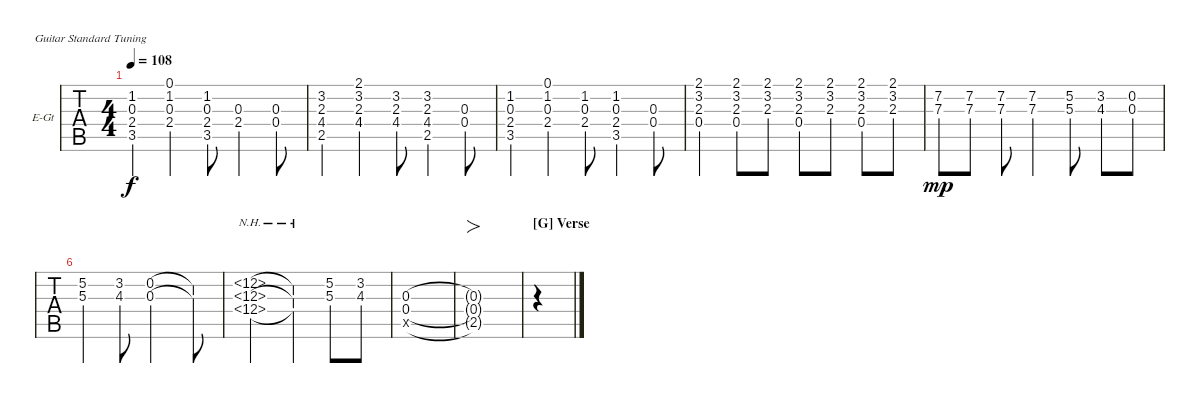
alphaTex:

\defaultSystemsLayout 4
\bracketExtendMode nobrackets
\firstSystemTrackNameOrientation horizontal
\otherSystemsTrackNameOrientation horizontal
\defaultBarNumberDisplay FirstOfSystem
\track ("Guitar" "E-Gt") {instrument overdrivenguitar}
\staff {tabs}
\tuning (E4 B3 G3 D3 A2 E2)
\ts (4 4)
\tempo 108
\clef g2
\ks c
(3.5 2.4 0.3 1.2).4{dy f} (1.2 0.3 0.1 2.4).4 (1.2 0.3 2.4 3.5).8 (2.4 0.3).4 (0.3 0.4).8 |
(2.5 4.4 2.3 3.2).4 (3.2 2.3 2.1 4.4).4 (2.3 4.4 3.2).8 (4.4 2.3 3.2 2.5).4 (0.4 0.3).8 |
(3.5 2.4 0.3 1.2).4 (1.2 0.3 0.1 2.4).4 (0.3 2.4 1.2).8 (2.4 0.3 1.2 3.5).4 (0.3 0.4).8 |
(2.1 3.2 2.3 0.4).4 (0.4 2.3 3.2 2.1).8 (2.1 3.2 2.3).8 (2.3 0.4 3.2 2.1).8 (2.3 3.2 2.1).8 (2.1 3.2 2.3 0.4).8 (2.3 3.2 2.1).8 |
(7.3 7.2).8{dy mp} (7.3 7.2).8 (7.3 7.2).8 (7.2 7.3).4 (5.2 5.3).8 (4.3 3.2).8 (0.3 0.2).8 |
(5.2 5.3).4 (3.2 4.3).8 (0.2 0.3).2 (0.3{t} 0.2{t}).8 |
(12.2{nh} 12.3{nh} 12.4{nh}).2 (12.2{nh t} 12.3{nh t} 12.4{nh t}).4 (5.2 5.3).8 (3.2 4.3).8 |
(0.4 0.3 2.5{x}).1 |
(0.4{t} 0.3{t} 2.5{x t}).1{fo lyrics (0 "") lyrics (1 "") lyrics (2 "") lyrics (3 "") lyrics (4 "")} |
\section ("G" "Verse")
